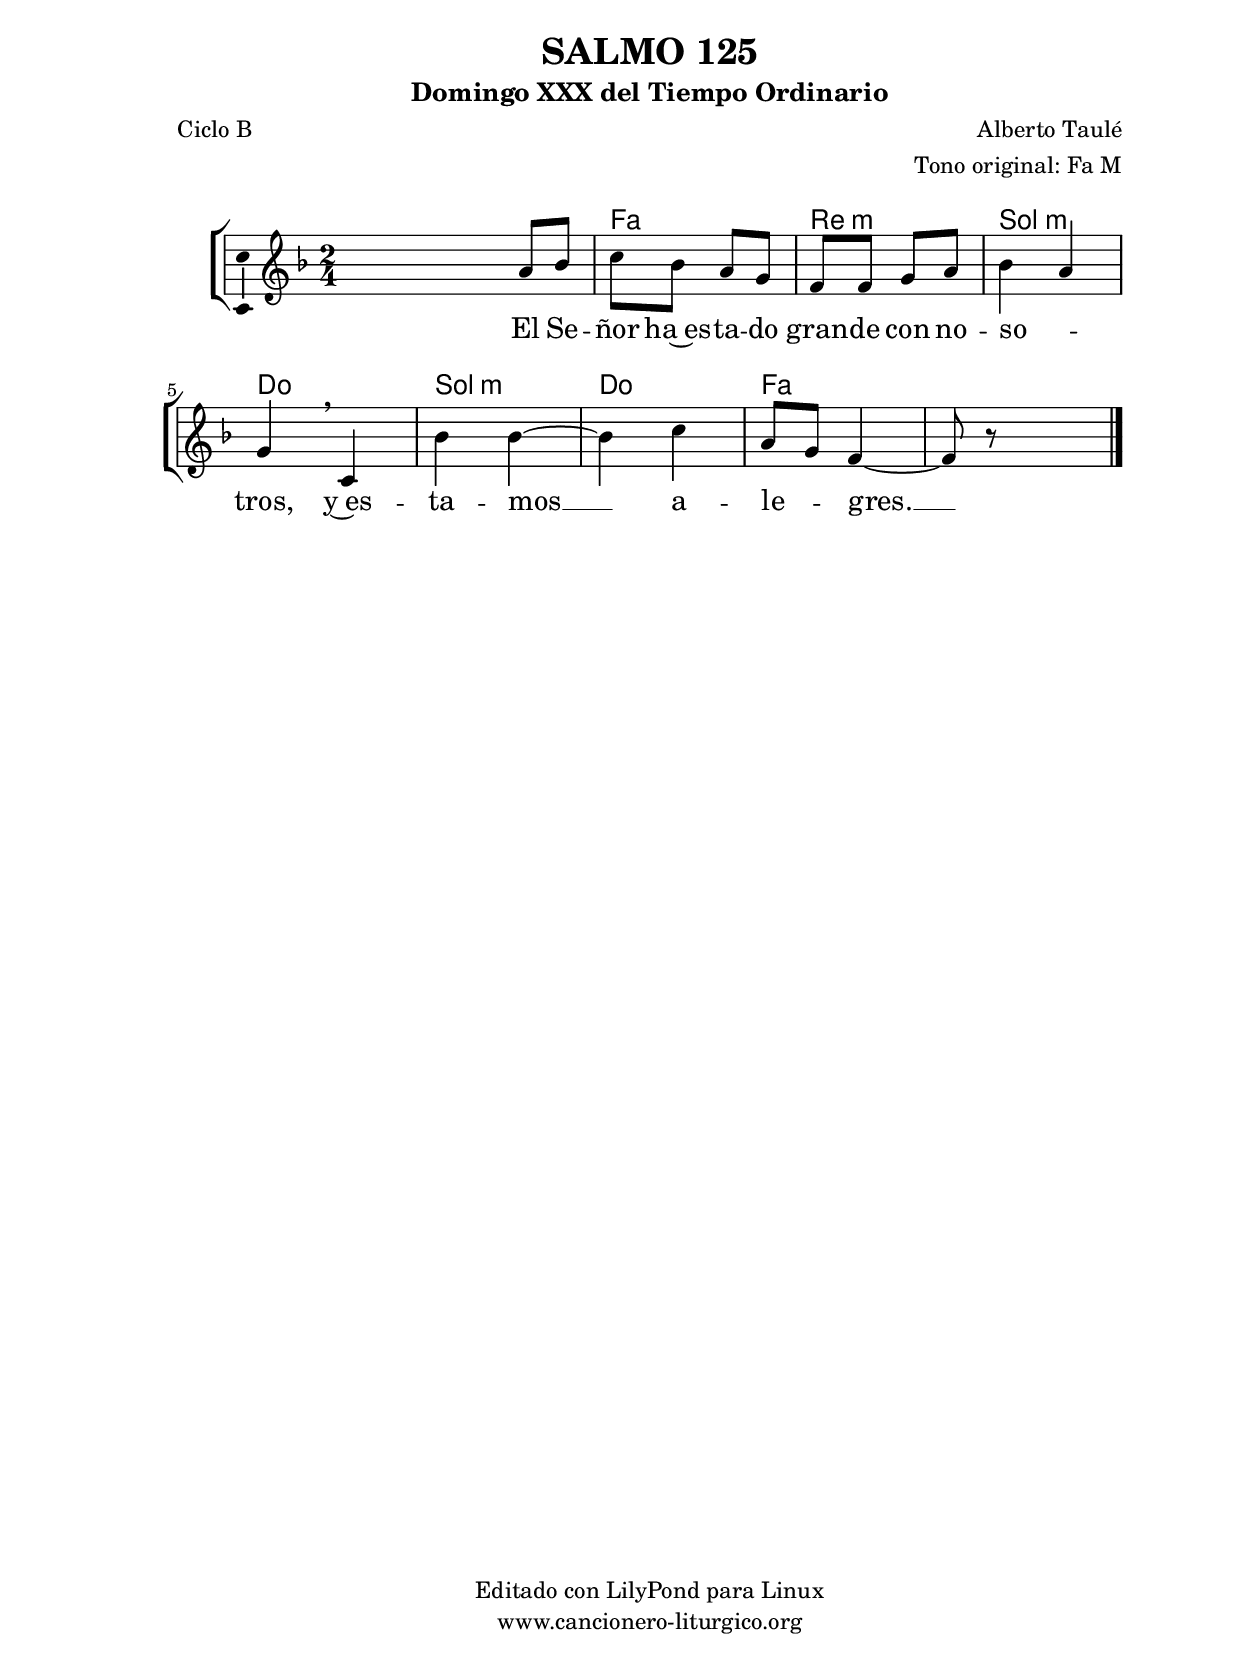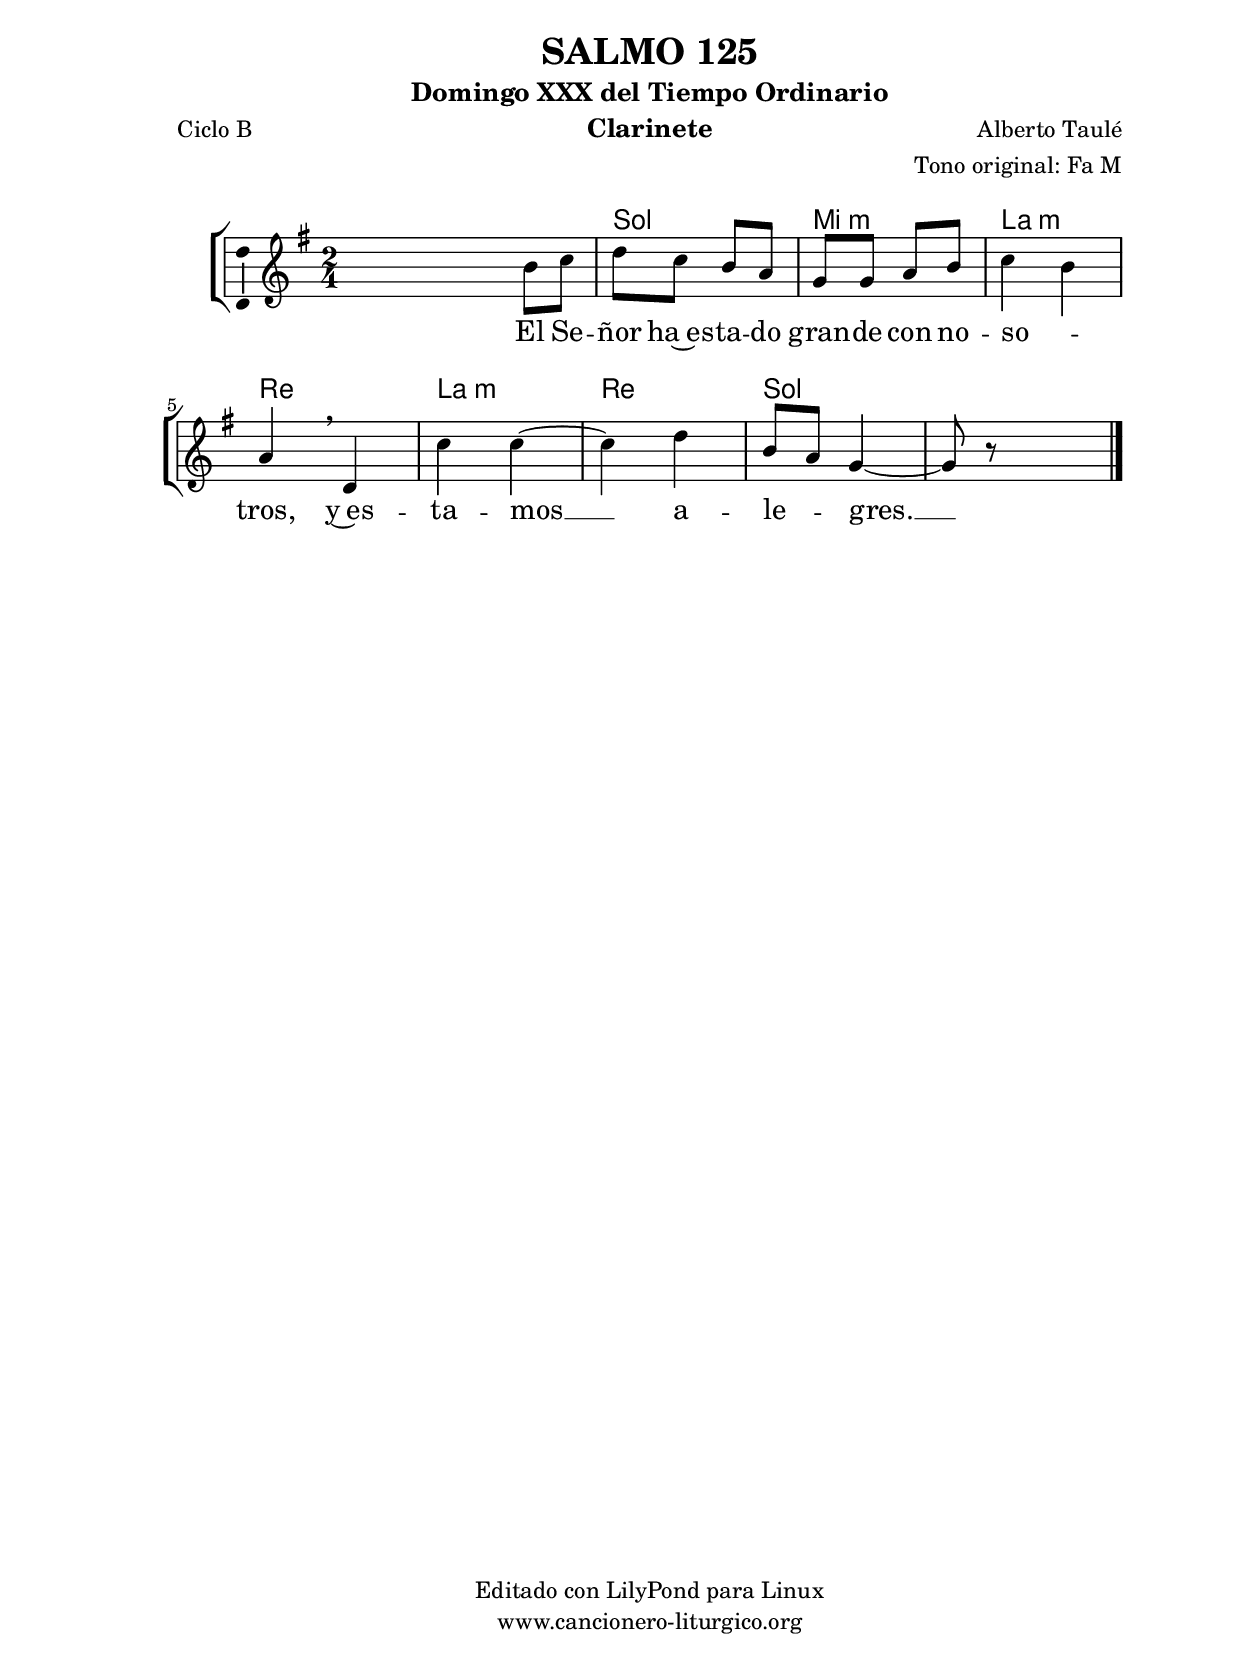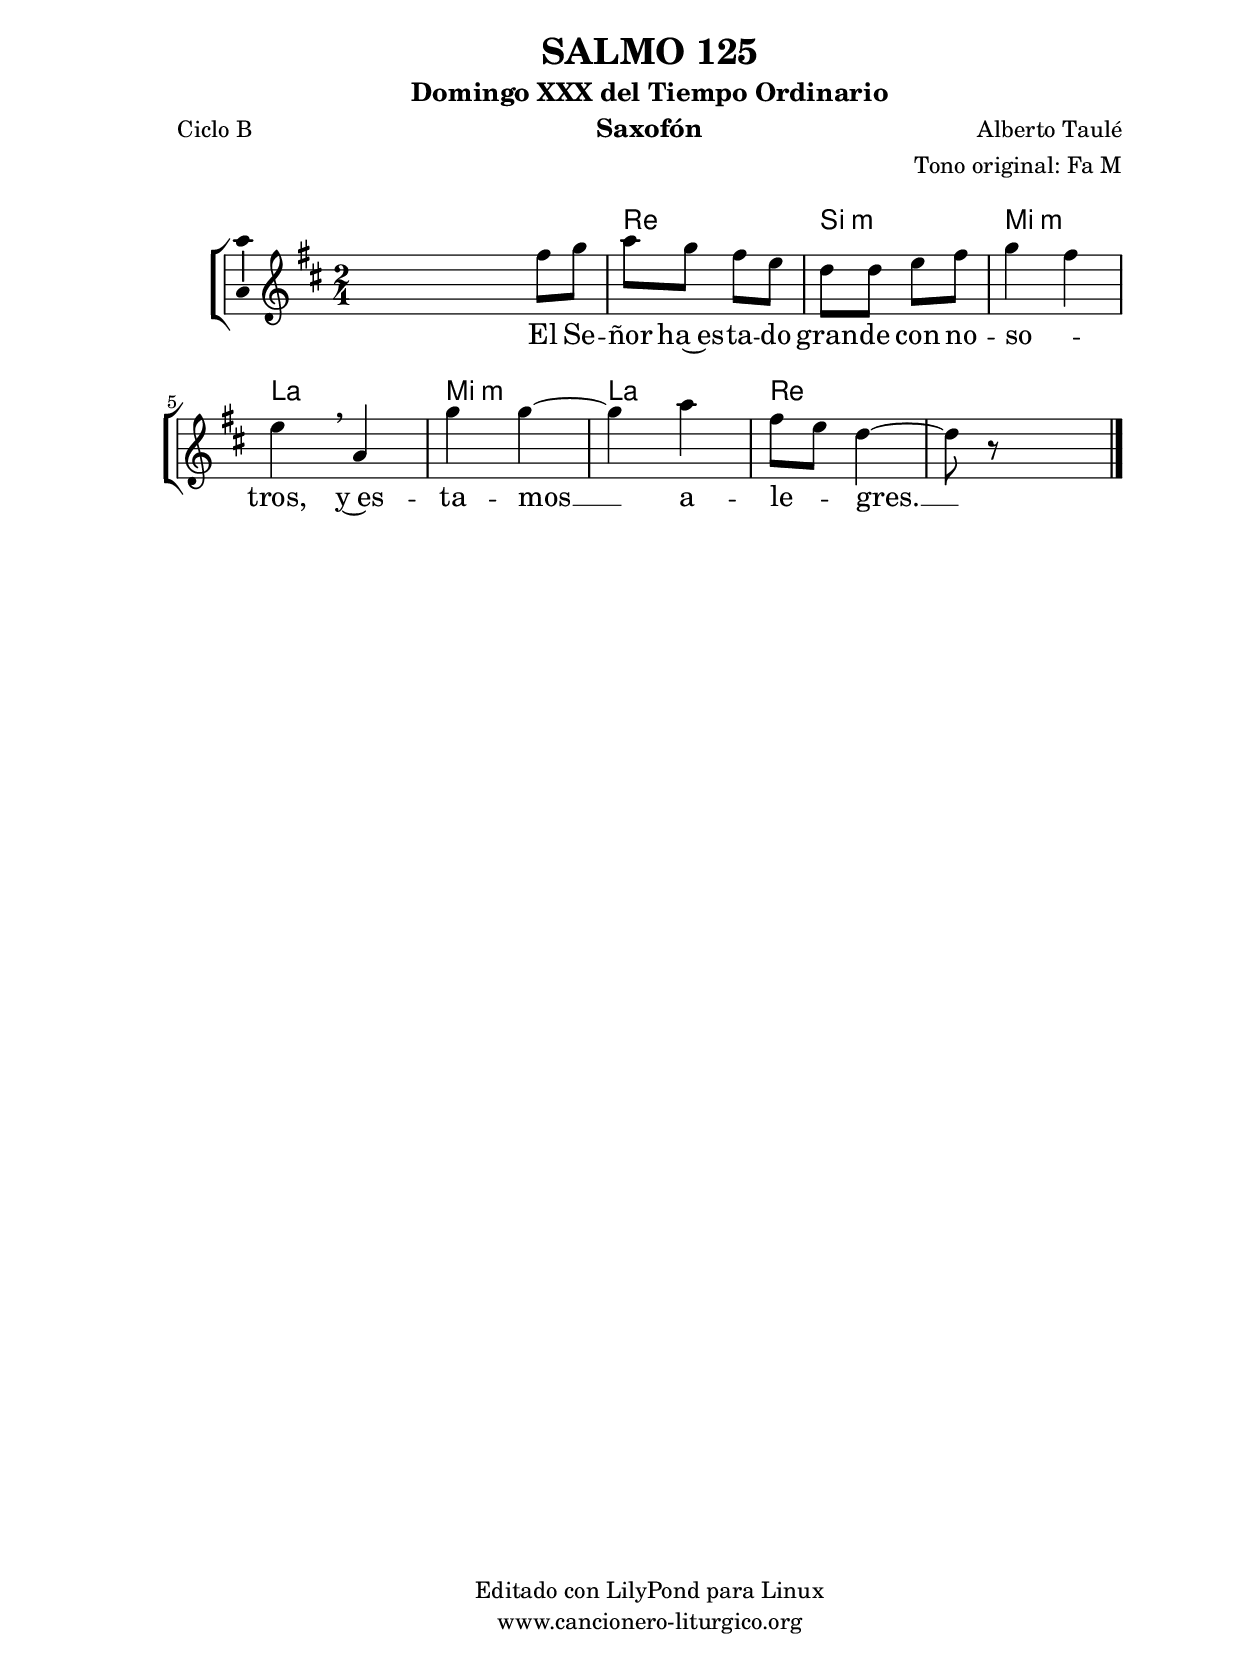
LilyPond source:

%
%para convertir .midi en .wav:
%timidity filename.midi -Ow -o finename.wav
%
%
%Para convertir de .wav a .mp3:
%lame -h -m j filename.wav
%
%
%para escuchar el midi:
%timidity nombrefichero.midi
%


%versión de lilypond para la que se ha escrito esta partitura:
\version "2.16.0"

	%Tamaño papel
	#(set-default-paper-size "a4")
	%Tamaño partitura
	#(set-global-staff-size 20)
	%No responde al pulsar sobre una nota
	#(ly:set-option 'point-and-click #f)

%parámetros del encabezamiento:
\header {
	title = "SALMO 125"
	subtitle = "Domingo XXX del Tiempo Ordinario"
	composer = "Alberto Taulé"
	poet = "Ciclo B"
	meter = ""
	arranger = "Tono original: Fa M"
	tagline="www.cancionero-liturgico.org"
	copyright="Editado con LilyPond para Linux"
	}

%parámetros asociados al papel:
\paper  {
	oddHeaderMarkup = \markup {\fill-line { \on-the-fly #not-first-page \fromproperty #'header:title \on-the-fly #not-first-page \fromproperty #'header:composer }}
	evenHeaderMarkup = \markup {\fill-line { \fromproperty #'header:composer \fromproperty #'header:title }}
	#(set-paper-size "a4")
	print-page-number = ##f
	first-page-number = 1
	print-first-page-number = ##f
%	head-separation = 3.0 \cm
	top-margin = 2.0 \cm
	bottom-margin = 0.5\cm
%%%	bottom-margin = -1.0\cm
	left-margin = 3.0 \cm
	line-width = 16.0 \cm 
	indent = 8\mm
	interscoreline = 2.\mm
	between-system-space = 15\mm
%	para que las partituras no llenen la hoja:
	ragged-bottom = ##t
%	idem para la última hoja:
	ragged-last-bottom = ##f
%	para que las partituras llenen el ancho del papel:
	ragged-last = ##f
	after-title-space = 2.5 \cm
%page-count=1
%system-count=8

	%Flexible Vertical Spacing
%	markup-markup-spacing =
%	#'((basic-distance . 15) (minimum-distance . 15) (padding . 3))
	markup-system-spacing =
	#'((basic-distance . 15) (minimum-distance . 15) (padding . 3))
	system-system-spacing =
	#'((basic-distance . 15) (minimum-distance . 15) (padding . 3))
	score-system-spacing =
	#'((basic-distance . 15) (minimum-distance . 15) (padding . 5))
%	top-system-spacing = % header
%	#'((basic-distance . 8) (minimum-distance . 0) (padding . 3))
%	top-markup-spacing =
%	#'((basic-distance . 20) (minimum-distance . 20) (padding . 3))
	last-bottom-spacing = % footer
	#'((basic-distance . 5) (minimum-distance . 5) (padding . 3))
%	score-markup-spacing =
%	#'((basic-distance . 16) (minimum-distance . 13) (padding . 3))

	}


%parámetros que afectan a toda la partitura:
global =  {
	%clave de sol (G):
	\clef G
	%armadura:
%	\transpose e f
	\key f \major
	\tempo 4=84
	\set Score.tempoHideNote = ##t
	}


acordes = {
	\italianChords
	\chordmode {
%	\transpose e f
{

s2
f2 d:m g:m c g:m c f s

	}
	}
}


melodia = 
%	\transpose e f
{
	\relative c''{
	\time 2/4

s4 a8 bes
c8 bes a g
f8 f g a
bes4 a
g4 \breathe c,4
bes'4 bes~
bes4 c
a8 g f4~
f8 r8 s4

	\bar "|."
	}
	}


texto = \lyricmode {
El Se -- ñor ha~es -- ta -- do gran -- de con no -- so -- _ tros,
y~es -- ta -- mos __ a -- le -- _ gres. __
	}


acordesStaff = \context ChordNames = acordesStaff <<
	\set chordChanges = ##t
	\acordes
	>>


vozStaff = \context Voice = vozStaff
\with {\consists "Ambitus_engraver"}
<<
%	\set Staff.instrumentName = ""
%	\set Staff.shortInstrumentName = ""
%	\set Staff.midiInstrument = #"clarinet"
%	\set Staff.midiInstrument = #"cello"
%	\set Staff.midiInstrument = #"flute"
	\set Staff.midiInstrument = #"electric guitar (jazz)"
%	\set Staff.midiInstrument = #"english horn"
%	\set Staff.midiInstrument = #"violin"
%	\set Staff.midiInstrument = #"glockenspiel"
	\set Staff.midiMinimumVolume = #0.7
	\set Staff.midiMaximumVolume = #0.9
	\global
	\melodia
	>>


textoStaff = \context Lyrics = textoStaff <<
	\lyricsto vozStaff \texto
	>>

\book {
	\score {
		\context ChoirStaff {
			\override StaffGroup.SystemStartBracket #'collapse-height = #1
			\override Score.SystemStartBar #'collapse-height = #1
			<<
			\acordesStaff
			\vozStaff
			\textoStaff
			>>
			}
		\layout {
	    		\context {
				\Lyrics
				\override LyricText #'font-size = #2
				}
	   		 \context {
				\Score
				%fontSize = #3
				\override StaffSymbol #'staff-space = #(magstep +3)
				%\override Beam #'thickness = #0.55
				%\override SpacingSpanner #'spacing-increment = #1.0
				%\override Slur #'height-limit = #1.5
				}
			}
		}
	\score {
		\unfoldRepeats
		\context ChoirStaff {
			<<
			\acordesStaff
			\vozStaff
			>>
			}
		\midi {
	  		\context {
	  			\Score
				tempoWholesPerMinute = #(ly:make-moment 70 4)
				}
			}
		}
	}

%Partitura para clarinete
#(define output-suffix "C")
\book {
	\header{
		instrument = "Clarinete"
		}
	\score {
		\context ChoirStaff {
			\override StaffGroup.SystemStartBracket #'collapse-height = #1
			\override Score.SystemStartBar #'collapse-height = #1
\transpose c d
			<<
			\acordesStaff
			\vozStaff
			\textoStaff
			>>
			}
		\layout {
	    		\context {
				\Lyrics
				\override LyricText #'font-size = #2
				}
	   		 \context {
				\Score
				%fontSize = #3
				\override StaffSymbol #'staff-space = #(magstep +3)
				%\override Beam #'thickness = #0.55
				%\override SpacingSpanner #'spacing-increment = #1.0
				%\override Slur #'height-limit = #1.5
				}
			}
		}
	}

%Partitura para saxofón
#(define output-suffix "S")
\book {
	\header{
		instrument = "Saxofón"
		}
	\score {
		\context ChoirStaff {
			\override StaffGroup.SystemStartBracket #'collapse-height = #1
			\override Score.SystemStartBar #'collapse-height = #1
\transpose c a
			<<
			\acordesStaff
			\vozStaff
			\textoStaff
			>>
			}
		\layout {
	    		\context {
				\Lyrics
				\override LyricText #'font-size = #2
				}
	   		 \context {
				\Score
				%fontSize = #3
				\override StaffSymbol #'staff-space = #(magstep +3)
				%\override Beam #'thickness = #0.55
				%\override SpacingSpanner #'spacing-increment = #1.0
				%\override Slur #'height-limit = #1.5
				}
			}
		}
	}

